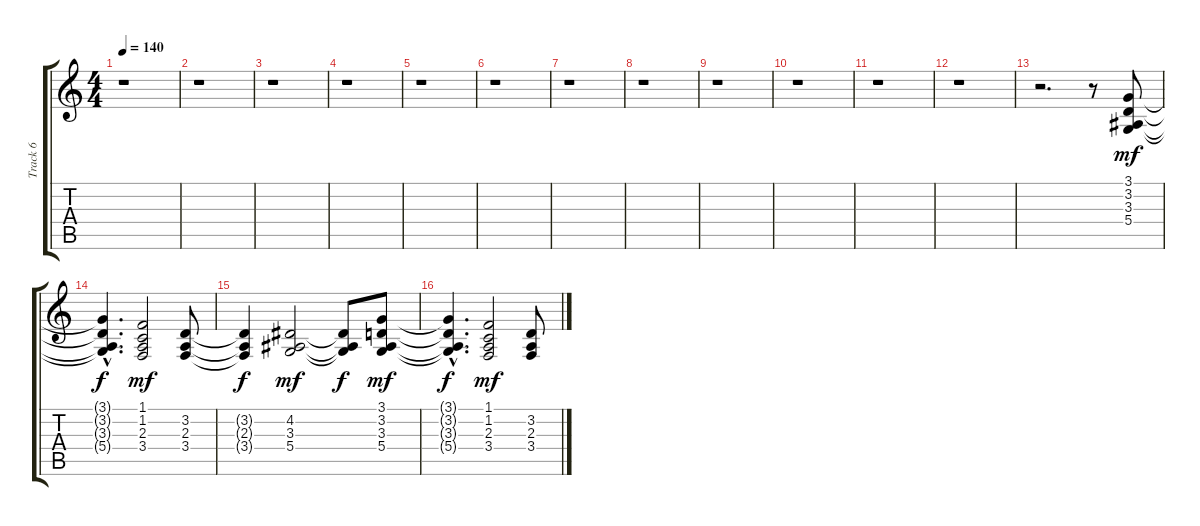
\track ("Track 6" "Track 6") {instrument stringensemble2}
\staff {score tabs}
\tuning (E4 B3 G3 D3 A2 E2) {hide}
\ts (4 4)
\tempo 140
\clef g2
\ks c
r.1{dy f} |
r.1 |
r.1 |
r.1 |
r.1 |
r.1 |
r.1 |
r.1 |
r.1 |
r.1 |
r.1 |
r.1 |
r.2{d} r.8 (3.1 3.2 3.3 5.4).8{dy mf} |
(3.1{hac t} 3.2{hac t} 3.3{hac t} 5.4{hac t}).4{d dy f} (1.1 1.2 2.3 3.4).2{dy mf} (3.2 2.3 3.4).8 |
(3.2{t} 2.3{t} 3.4{t}).4{dy f} (4.2 3.3 5.4).2{dy mf} (4.2{t} 3.3{t} 5.4{t}).8{dy f} (3.1 3.2 3.3 5.4).8{dy mf} |
(3.1{hac t} 3.2{hac t} 3.3{hac t} 5.4{hac t}).4{d dy f} (1.1 1.2 2.3 3.4).2{dy mf} (3.2 2.3 3.4).8
